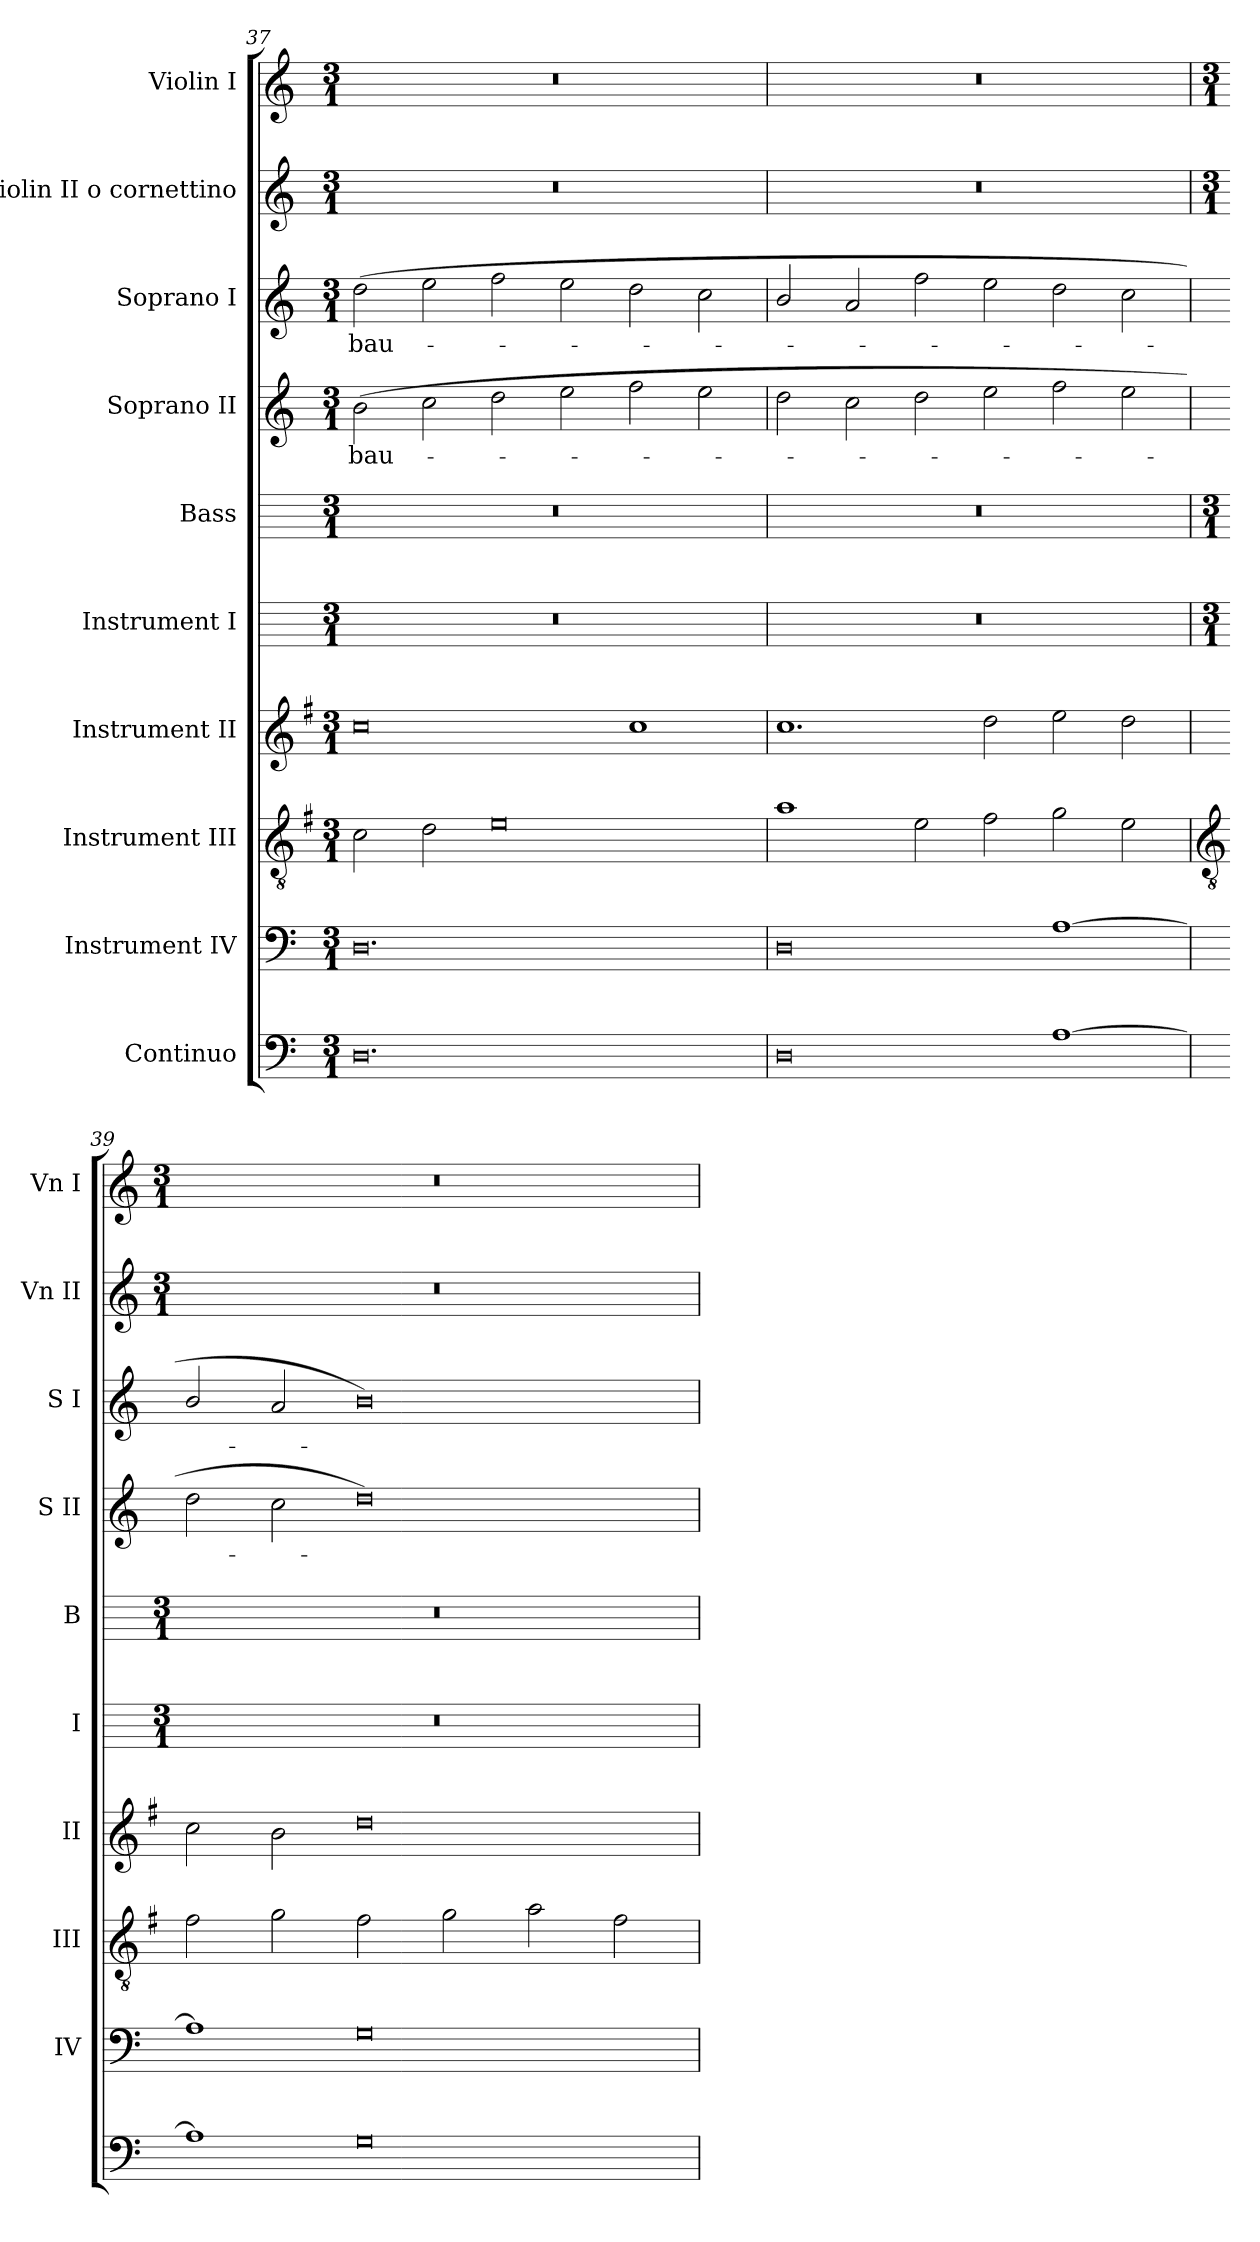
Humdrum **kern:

**kern	**kern	**kern	**kern	**kern	**kern	**kern	**text	**kern	**text	**kern	**kern
*part10	*part9	*part8	*part7	*part6	*part5	*part4	*part4	*part3	*part3	*part2	*part1
*staff10	*staff9	*staff8	*staff7	*staff6	*staff5	*staff4	*staff4	*staff3	*staff3	*staff2	*staff1
*I"Continuo	*I"Instrument IV	*I"Instrument III	*I"Instrument II	*I"Instrument I	*I"Bass	*I"Soprano II	*	*I"Soprano I	*	*I"Violin II o cornettino	*I"Violin I
*	*I'IV	*I'III	*I'II	*I'I	*I'B	*I'S II	*	*I'S I	*	*I'Vn II	*I'Vn I
*clefF4	*clefF4	*clefGv2	*clefG2	*	*	*clefG2	*	*clefG2	*	*clefG2	*clefG2
*	*	*ITrd4c7	*ITrd4c7	*ITrd4c7	*	*	*	*	*	*	*
*k[]	*k[]	*k[]	*k[]	*	*	*k[]	*	*k[]	*	*k[]	*k[]
*C:	*C:	*C:	*C:	*	*	*C:	*	*C:	*	*C:	*C:
*M3/1	*M3/1	*M3/1	*M3/1	*M3/1	*M3/1	*M3/1	*	*M3/1	*	*M3/1	*M3/1
=37	=37	=37	=37	=37	=37	=37	=37	=37	=37	=37	=37
!	!	!	!	!	!	!	!LO:LY:b	!	!LO:LY:b	!	!
0.D	0.D	2F	0f	0.r	0.r	(>2b	bau-	(<2dd	bau-	0.r	0.r
.	.	2G	.	.	.	2cc	.	2ee	.	.	.
.	.	0A	.	.	.	2dd	.	2ff	.	.	.
.	.	.	.	.	.	2ee	.	2ee	.	.	.
.	.	.	1f	.	.	2ff	.	2dd	.	.	.
.	.	.	.	.	.	2ee	.	2cc	.	.	.
=38	=38	=38	=38	=38	=38	=38	=38	=38	=38	=38	=38
0D	0D	1d	1.f	0.r	0.r	2dd	.	2b/	.	0.r	0.r
.	.	.	.	.	.	2cc	.	2a	.	.	.
.	.	2A	.	.	.	2dd	.	2ff	.	.	.
.	.	2B	2g	.	.	2ee	.	2ee	.	.	.
[1A	[1A	2c	2a	.	.	2ff	.	2dd	.	.	.
.	.	2A	2g	.	.	2ee	.	2cc	.	.	.
!!LO:LB:g=z
=39	=39	=39	=39	=39	=39	=39	=39	=39	=39	=39	=39
*	*	*clefGv2	*	*	*	*	*	*	*	*	*
*	*	*	*	*M3/1	*M3/1	*	*	*	*	*M3/1	*M3/1
1A]	1A]	2B	2f	0.r	0.r	2dd	.	2b/	.	0.r	0.r
.	.	2c	2e	.	.	2cc	.	2a	.	.	.
0G	0G	2B	0g	.	.	0dd)	.	0b)	.	.	.
.	.	2c	.	.	.	.	.	.	.	.	.
.	.	2d	.	.	.	.	.	.	.	.	.
.	.	2B	.	.	.	.	.	.	.	.	.
=	=	=	=	=	=	=	=	=	=	=	=
*-	*-	*-	*-	*-	*-	*-	*-	*-	*-	*-	*-
